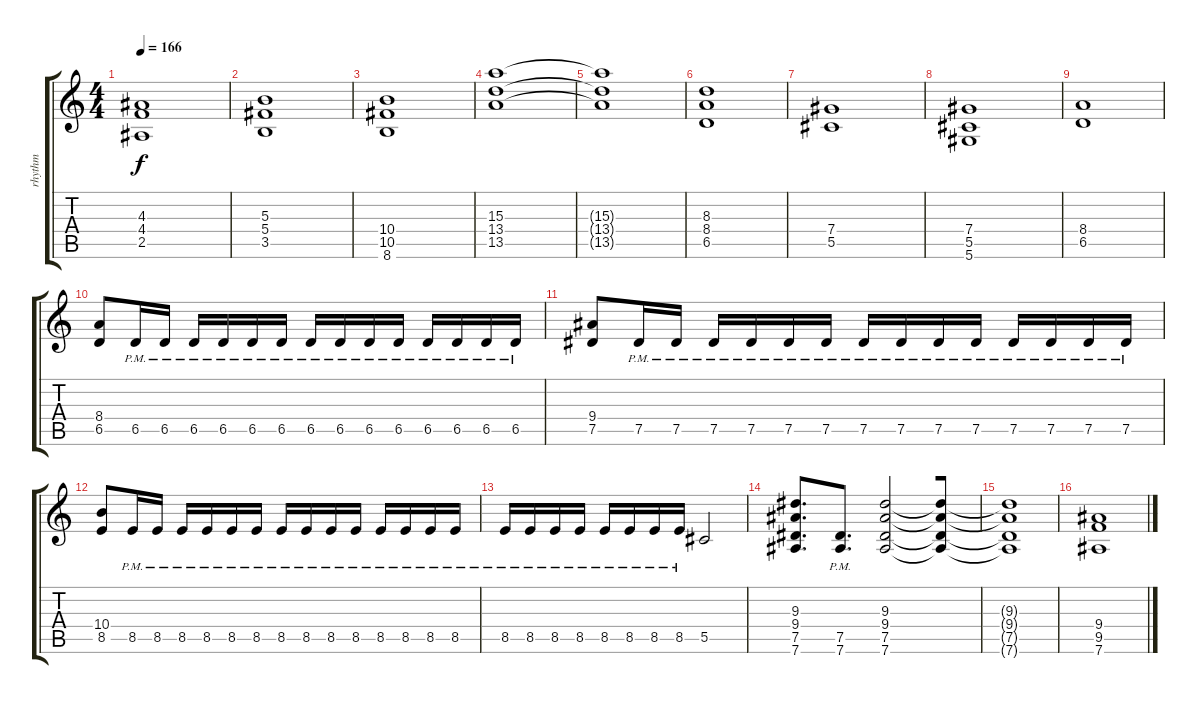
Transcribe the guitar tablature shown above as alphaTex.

\track ("rhythm" "rhythm") {instrument distortionguitar}
\staff {score tabs}
\tuning (Eb4 Bb3 Gb3 Db3 Ab2 Eb2) {hide}
\ts (4 4)
\tempo 166
\clef g2
\ks c
(4.3 4.4 2.5).1{dy f} |
(5.3 5.4 3.5).1 |
(10.4 10.5 8.6).1 |
(15.3 13.4 13.5).1 |
(15.3{t} 13.4{t} 13.5{t}).1 |
(8.3 8.4 6.5).1 |
(7.4 5.5).1 |
(7.4 5.5 5.6).1 |
(8.4 6.5).1 |
(8.4 6.5).8 6.5{pm}.16 6.5{pm}.16 6.5{pm}.16 6.5{pm}.16 6.5{pm}.16 6.5{pm}.16 6.5{pm}.16 6.5{pm}.16 6.5{pm}.16 6.5{pm}.16 6.5{pm}.16 6.5{pm}.16 6.5{pm}.16 6.5{pm}.16 |
(9.4 7.5).8{beam merge} 7.5{pm}.16{beam merge} 7.5{pm}.16 7.5{pm}.16{beam merge} 7.5{pm}.16 7.5{pm}.16{beam merge} 7.5{pm}.16 7.5{pm}.16{beam merge} 7.5{pm}.16 7.5{pm}.16{beam merge} 7.5{pm}.16 7.5{pm}.16{beam merge} 7.5{pm}.16 7.5{pm}.16 7.5{pm}.16 |
(10.4 8.5).8 8.5{pm}.16 8.5{pm}.16 8.5{pm}.16 8.5{pm}.16 8.5{pm}.16 8.5{pm}.16 8.5{pm}.16 8.5{pm}.16 8.5{pm}.16 8.5{pm}.16 8.5{pm}.16 8.5{pm}.16 8.5{pm}.16 8.5{pm}.16 |
8.5{pm}.16 8.5{pm}.16 8.5{pm}.16 8.5{pm}.16 8.5{pm}.16 8.5{pm}.16 8.5{pm}.16 8.5{pm}.16 5.5.2 |
(9.3 9.4 7.5 7.6).8{d beam merge} (7.5{pm} 7.6{pm}).8{d} (9.3 9.4 7.5 7.6).2{beam merge} (9.3{t} 9.4{t} 7.5{t} 7.6{t}).8 |
(9.3{t} 9.4{t} 7.5{t} 7.6{t}).1 |
(9.4 9.5 7.6).1
